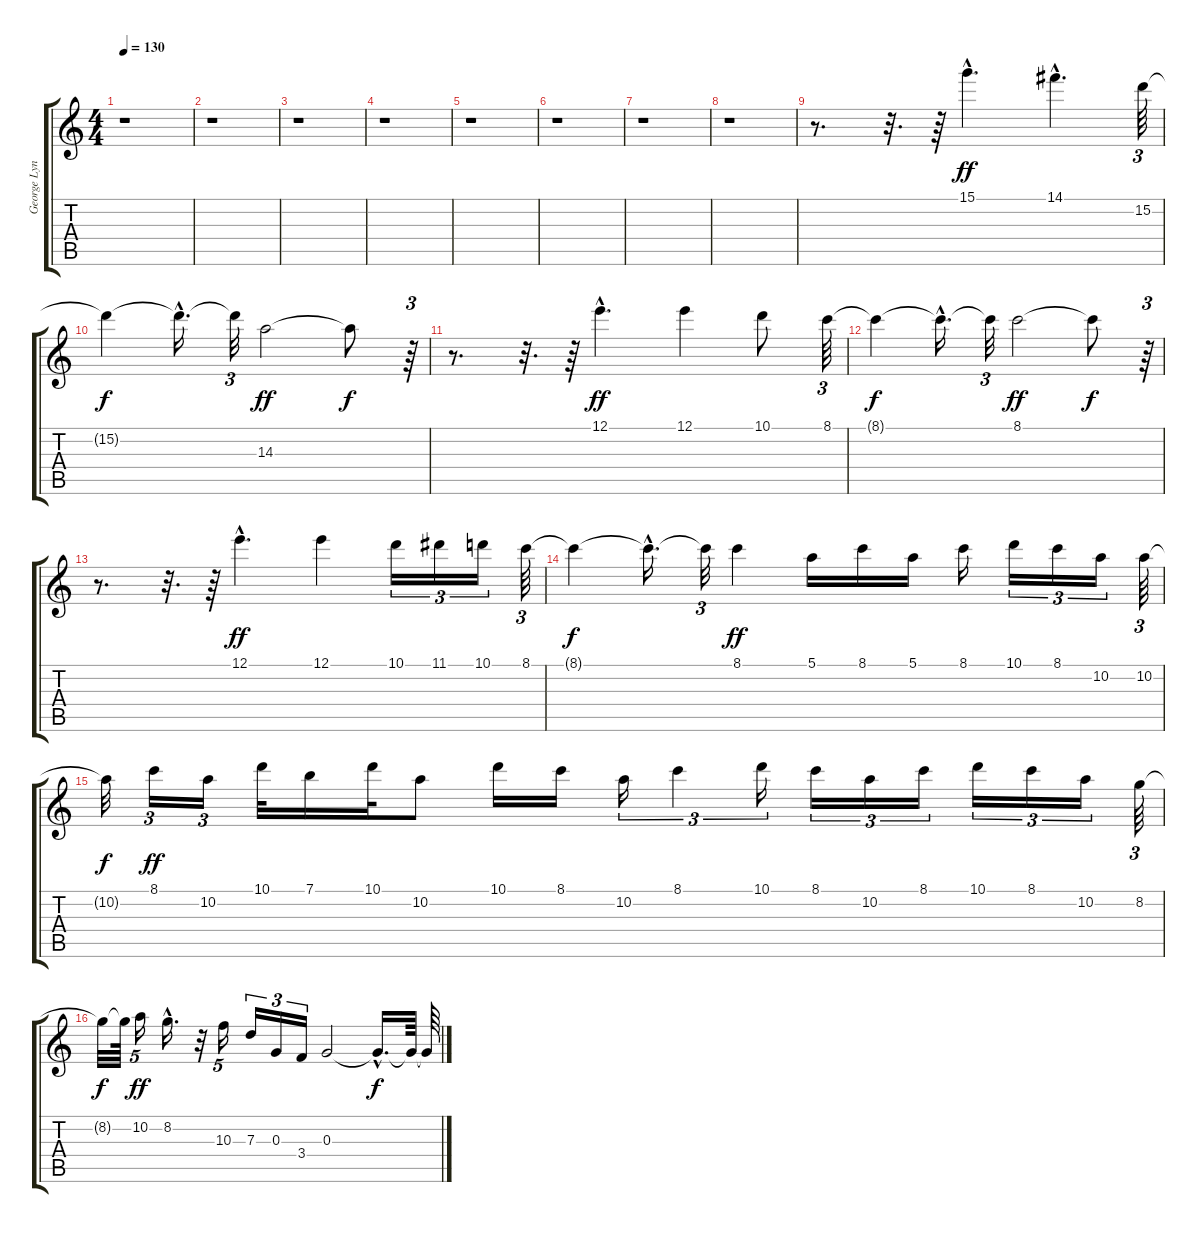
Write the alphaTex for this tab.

\track ("George Lynch II" "George Lyn") {instrument overdrivenguitar}
\staff {score tabs}
\tuning (E4 B3 G3 D3 A2 E2) {hide}
\ts (4 4)
\tempo 130
\clef g2
\ks c
r.1{dy f} |
r.1 |
r.1 |
r.1 |
r.1 |
r.1 |
r.1 |
r.1 |
r.8{d} r.32{d} r.64 15.1{hac}.4{d dy ff} 14.1{hac}.4{d} 15.2.64{tu (3 2)} |
15.2{t}.4{dy f} 15.2{hac t}.16{d} 15.2{t}.32{tu (3 2)} 14.3.2{dy ff} 14.3{t}.8{dy f} r.64{tu (3 2)} |
r.8{d} r.32{d} r.64 12.1{hac}.4{d dy ff} 12.1.4 10.1.8 8.1.64{tu (3 2)} |
8.1{t}.4{dy f} 8.1{hac t}.16{d} 8.1{t}.32{tu (3 2)} 8.1.2{dy ff} 8.1{t}.8{dy f} r.64{tu (3 2)} |
r.8{d} r.32{d} r.64 12.1{hac}.4{d dy ff} 12.1.4 10.1.16{tu (3 2)} 11.1.16{tu (3 2)} 10.1.16{tu (3 2)} 8.1.64{tu (3 2)} |
8.1{t}.4{dy f} 8.1{hac t}.16{d} 8.1{t}.32{tu (3 2)} 8.1.4{dy ff} 5.1.16 8.1.16 5.1.16 8.1.16 10.1.16{tu (3 2)} 8.1.16{tu (3 2)} 10.2.16{tu (3 2)} 10.2.64{tu (3 2)} |
10.2{t}.32{dy f} 8.1.16{tu (3 2) dy ff} 10.2.16{tu (3 2)} 10.1.32 7.1.16 10.1.32 10.2.8 10.1.16 8.1.16 10.2.16{tu (3 2)} 8.1.4{tu (3 2)} 10.1.16{tu (3 2)} 8.1.16{tu (3 2)} 10.2.16{tu (3 2)} 8.1.16{tu (3 2)} 10.1.16{tu (3 2)} 8.1.16{tu (3 2)} 10.2.16{tu (3 2)} 8.2.64{tu (3 2)} |
8.2{t}.32{dy f} 8.2{t}.64 10.2.16{tu (5 4) dy ff} 8.2{hac}.16{d} r.32 10.3.16{tu (5 4)} 7.3.16{tu (3 2)} 0.3.16{tu (3 2)} 3.4.16{tu (3 2)} 0.3.2 0.3{hac t}.16{d dy f} 0.3{t}.64 0.3{t}.64
